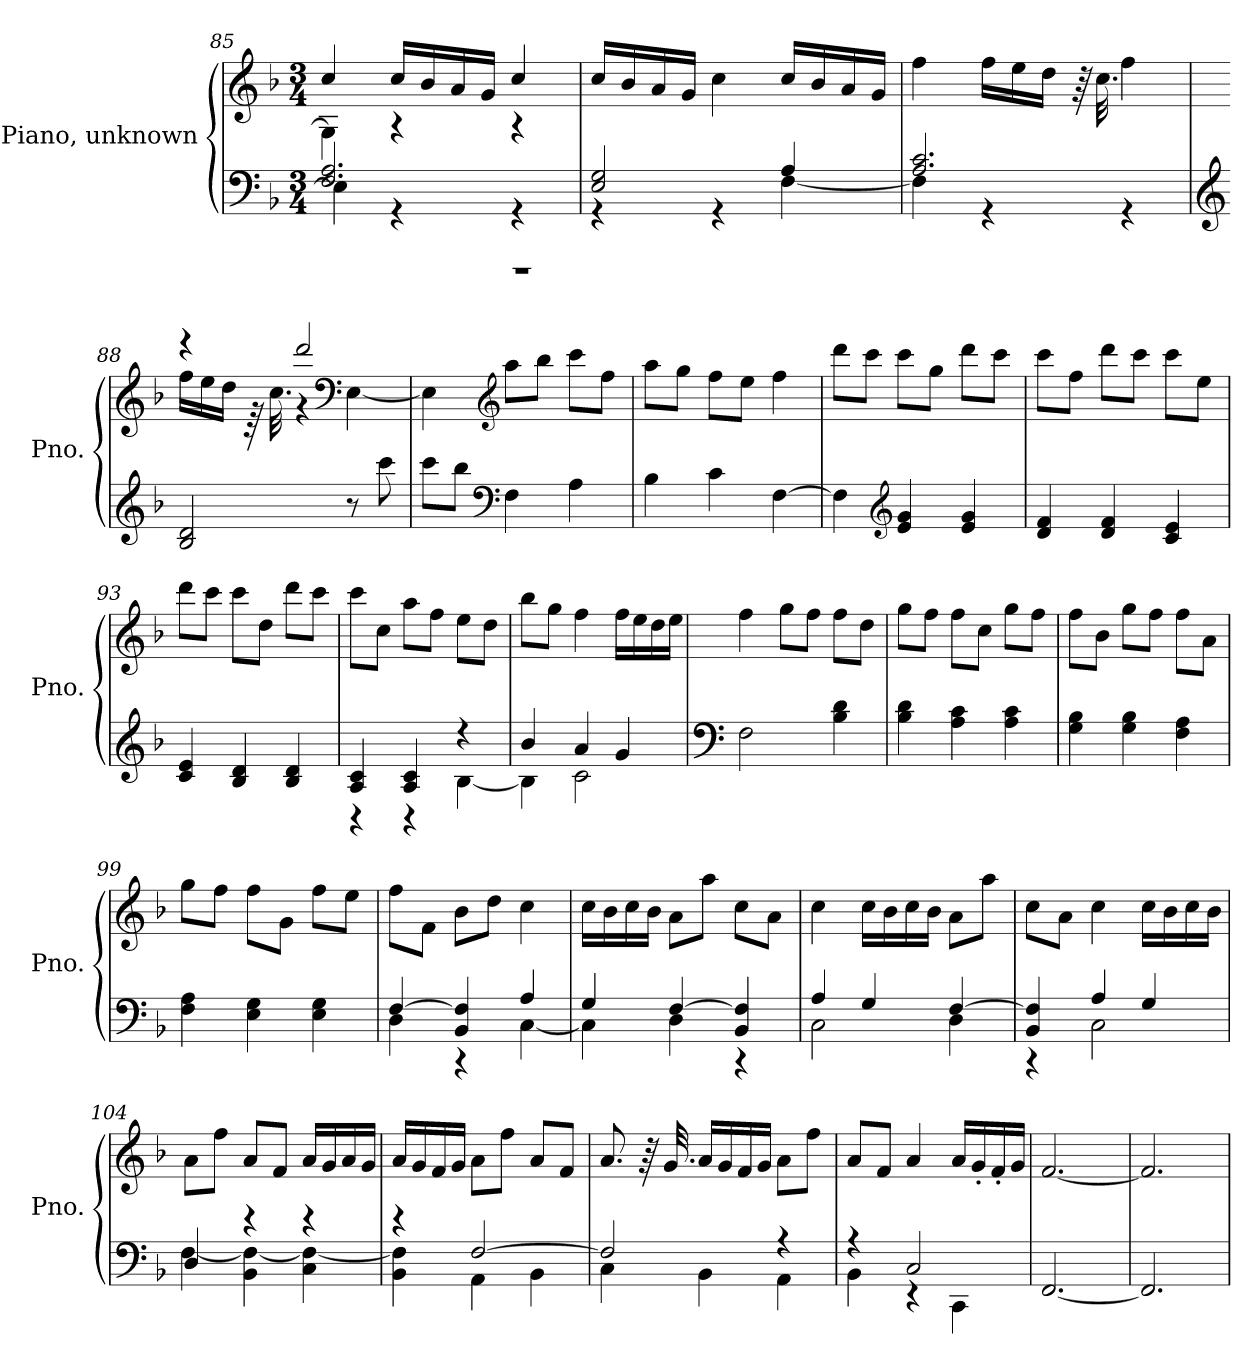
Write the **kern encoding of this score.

**kern	**kern
*part1	*part1
*staff2	*staff1
*I"Piano, unknown	*
*I'Pno.	*
*clefF4	*clefG2
*k[b-]	*k[b-]
*M3/4	*M3/4
=85	=85
*^	*^
2.F/ 2.A/	4E\]	4cc/	4G\]
.	4r	16cc/LL	4r
.	.	16b-/	.
.	.	16a/	.
.	.	16g/JJ	.
.	4r	4cc/	4r
*	*	*v	*v
=86	=86	=86
2E/ 2G/	4r	16cc/LL
.	.	16b-/
.	.	16a/
.	.	16g/JJ
.	4r	4cc\
4A/	[4F\	16cc/LL
.	.	16b-/
.	.	16a/
.	.	16g/JJ
=87	=87	=87
2.A/ 2.c/	4F\]	4ff\
.	4r	16ff\LL
.	.	16ee\
.	.	16dd\JJ
.	.	64r
.	.	32.cc\
.	4r	4ff\
*v	*v	*
=88	=88
*clefG2	*
*	*^
2B-/ 2d/	4r	16ff\LL
.	.	16ee\
.	.	16dd\JJ
.	.	64r
.	.	32.cc\
.	2ddd/	4r
*	*clefF4	*
8r	.	[4E\
8ccc\	.	.
!!LO:PB:g=z	!!
=89	=89	=89
8ccc\L	2.r	4E\]
8bb-\J	.	.
*clefF4	*clefG2	*
4F\	.	8aa\L
.	.	8bb-\J
4A\	.	8ccc\L
.	.	8ff\J
*	*v	*v
=90	=90
4B-\	8aa\L
.	8gg\J
4c\	8ff\L
.	8ee\J
[4F\	4ff\
=91	=91
4F\]	8ddd\L
.	8ccc\J
*clefG2	*
4e/ 4g/	8ccc\L
.	8gg\J
4e/ 4g/	8ddd\L
.	8ccc\J
=92	=92
4d/ 4f/	8ccc\L
.	8ff\J
4d/ 4f/	8ddd\L
.	8ccc\J
4c/ 4e/	8ccc\L
.	8ee\J
=93	=93
4c/ 4e/	8ddd\L
.	8ccc\J
4B-/ 4d/	8ccc\L
.	8dd\J
4B-/ 4d/	8ddd\L
.	8ccc\J
!!LO:LB:g=z
=94	=94
*^	*
4A/ 4c/	4r	8ccc\L
.	.	8cc\J
4A/ 4c/	4r	8aa\L
.	.	8ff\J
4r	[4B-\	8ee\L
.	.	8dd\J
=95	=95	=95
4b-/	4B-\]	8bb-\L
.	.	8gg\J
4a/	2c\	4ff\
4g/	.	16ff\LL
.	.	16ee\
.	.	16dd\
.	.	16ee\JJ
*v	*v	*
=96	=96
*clefF4	*
2F\	4ff\
.	8gg\L
.	8ff\J
4B-\ 4d\	8ff\L
.	8dd\J
=97	=97
4B-\ 4d\	8gg\L
.	8ff\J
4A\ 4c\	8ff\L
.	8cc\J
4A\ 4c\	8gg\L
.	8ff\J
=98	=98
4G\ 4B-\	8ff\L
.	8b-\J
4G\ 4B-\	8gg\L
.	8ff\J
4F\ 4A\	8ff\L
.	8a\J
=99	=99
4F\ 4A\	8gg\L
.	8ff\J
4E\ 4G\	8ff\L
.	8g\J
4E\ 4G\	8ff\L
.	8ee\J
!!LO:LB:g=z
=100	=100
*^	*
[4F/	4D\	8ff\L
.	.	8f\J
4BB-/ 4F/]	4r	8b-\L
.	.	8dd\J
4A/	[4C\	4cc\
=101	=101	=101
4G/	4C\]	16cc\LL
.	.	16b-\
.	.	16cc\
.	.	16b-\JJ
[4F/	4D\	8a\L
.	.	8aa\J
4BB-/ 4F/]	4r	8cc\L
.	.	8a\J
=102	=102	=102
4A/	2C\	4cc\
4G/	.	16cc\LL
.	.	16b-\
.	.	16cc\
.	.	16b-\JJ
[4F/	4D\	8a\L
.	.	8aa\J
=103	=103	=103
4BB-/ 4F/]	4r	8cc\L
.	.	8a\J
4A/	2C\	4cc\
4G/	.	16cc\LL
.	.	16b-\
.	.	16cc\
.	.	16b-\JJ
=104	=104	=104
4D/	[4F\	8a\L
.	.	8ff\J
4r	4BB-\ 4F\_	8a/L
.	.	8f/J
4r	4C\ 4F\_	16a/LL
.	.	16g/
.	.	16a/
.	.	16g/JJ
!!LO:LB:g=z
=105	=105	=105
4r	4BB-\ 4F\]	16a/LL
.	.	16g/
.	.	16f/
.	.	16g/JJ
[2F/	4AA\	8a\L
.	.	8ff\J
.	4BB-\	8a/L
.	.	8f/J
=106	=106	=106
2F/]	4C\	8.a/
.	.	64r
.	.	32.g/
.	4BB-\	16a/LL
.	.	16g/
.	.	16f/
.	.	16g/JJ
4r	4AA\	8a\L
.	.	8ff\J
=107	=107	=107
4r	4BB-\	8a/L
.	.	8f/J
2C/	4r	4a/
.	4CC\	16a/LL
.	.	16g'/
.	.	16f'/
.	.	16g/JJ
*v	*v	*
=108	=108
[2.FF/	[2.f/
=109	=109
2.FF/]	2.f/]
=	=
*-	*-
